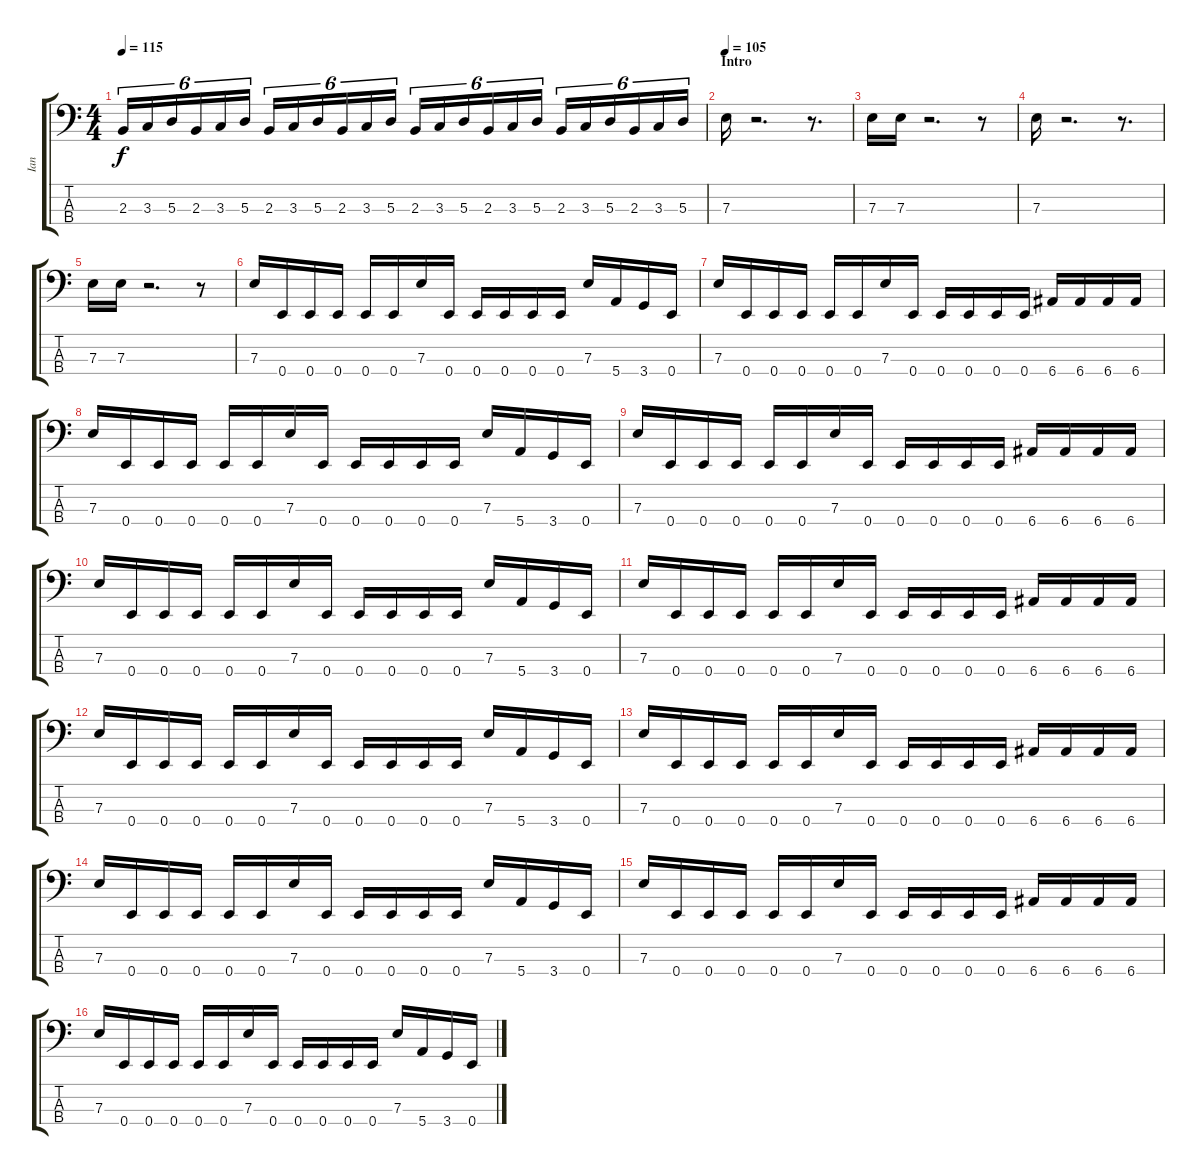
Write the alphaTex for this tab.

\track ("Ian" "Ian") {instrument electricbasspick}
\staff {score tabs}
\tuning (G2 D2 A1 E1) {hide}
\ts (4 4)
\tempo 115
\clef f4
\ks c
2.3.16{tu (6 4) dy f} 3.3.16{tu (6 4)} 5.3.16{tu (6 4)} 2.3.16{tu (6 4)} 3.3.16{tu (6 4)} 5.3.16{tu (6 4)} 2.3.16{tu (6 4)} 3.3.16{tu (6 4)} 5.3.16{tu (6 4)} 2.3.16{tu (6 4)} 3.3.16{tu (6 4)} 5.3.16{tu (6 4)} 2.3.16{tu (6 4)} 3.3.16{tu (6 4)} 5.3.16{tu (6 4)} 2.3.16{tu (6 4)} 3.3.16{tu (6 4)} 5.3.16{tu (6 4)} 2.3.16{tu (6 4)} 3.3.16{tu (6 4)} 5.3.16{tu (6 4)} 2.3.16{tu (6 4)} 3.3.16{tu (6 4)} 5.3.16{tu (6 4)} |
\section ("" "Intro")
\tempo 105
7.3.16 r.2{d} r.8{d} |
7.3.16 7.3.16 r.2{d} r.8 |
7.3.16 r.2{d} r.8{d} |
7.3.16 7.3.16 r.2{d} r.8 |
7.3.16 0.4.16 0.4.16 0.4.16 0.4.16 0.4.16 7.3.16 0.4.16 0.4.16 0.4.16 0.4.16 0.4.16 7.3.16 5.4.16 3.4.16 0.4.16 |
7.3.16 0.4.16 0.4.16 0.4.16 0.4.16 0.4.16 7.3.16 0.4.16 0.4.16 0.4.16 0.4.16 0.4.16 6.4.16 6.4.16 6.4.16 6.4.16 |
7.3.16 0.4.16 0.4.16 0.4.16 0.4.16 0.4.16 7.3.16 0.4.16 0.4.16 0.4.16 0.4.16 0.4.16 7.3.16 5.4.16 3.4.16 0.4.16 |
7.3.16 0.4.16 0.4.16 0.4.16 0.4.16 0.4.16 7.3.16 0.4.16 0.4.16 0.4.16 0.4.16 0.4.16 6.4.16 6.4.16 6.4.16 6.4.16 |
7.3.16 0.4.16 0.4.16 0.4.16 0.4.16 0.4.16 7.3.16 0.4.16 0.4.16 0.4.16 0.4.16 0.4.16 7.3.16 5.4.16 3.4.16 0.4.16 |
7.3.16 0.4.16 0.4.16 0.4.16 0.4.16 0.4.16 7.3.16 0.4.16 0.4.16 0.4.16 0.4.16 0.4.16 6.4.16 6.4.16 6.4.16 6.4.16 |
7.3.16 0.4.16 0.4.16 0.4.16 0.4.16 0.4.16 7.3.16 0.4.16 0.4.16 0.4.16 0.4.16 0.4.16 7.3.16 5.4.16 3.4.16 0.4.16 |
7.3.16 0.4.16 0.4.16 0.4.16 0.4.16 0.4.16 7.3.16 0.4.16 0.4.16 0.4.16 0.4.16 0.4.16 6.4.16 6.4.16 6.4.16 6.4.16 |
7.3.16 0.4.16 0.4.16 0.4.16 0.4.16 0.4.16 7.3.16 0.4.16 0.4.16 0.4.16 0.4.16 0.4.16 7.3.16 5.4.16 3.4.16 0.4.16 |
7.3.16 0.4.16 0.4.16 0.4.16 0.4.16 0.4.16 7.3.16 0.4.16 0.4.16 0.4.16 0.4.16 0.4.16 6.4.16 6.4.16 6.4.16 6.4.16 |
7.3.16 0.4.16 0.4.16 0.4.16 0.4.16 0.4.16 7.3.16 0.4.16 0.4.16 0.4.16 0.4.16 0.4.16 7.3.16 5.4.16 3.4.16 0.4.16
